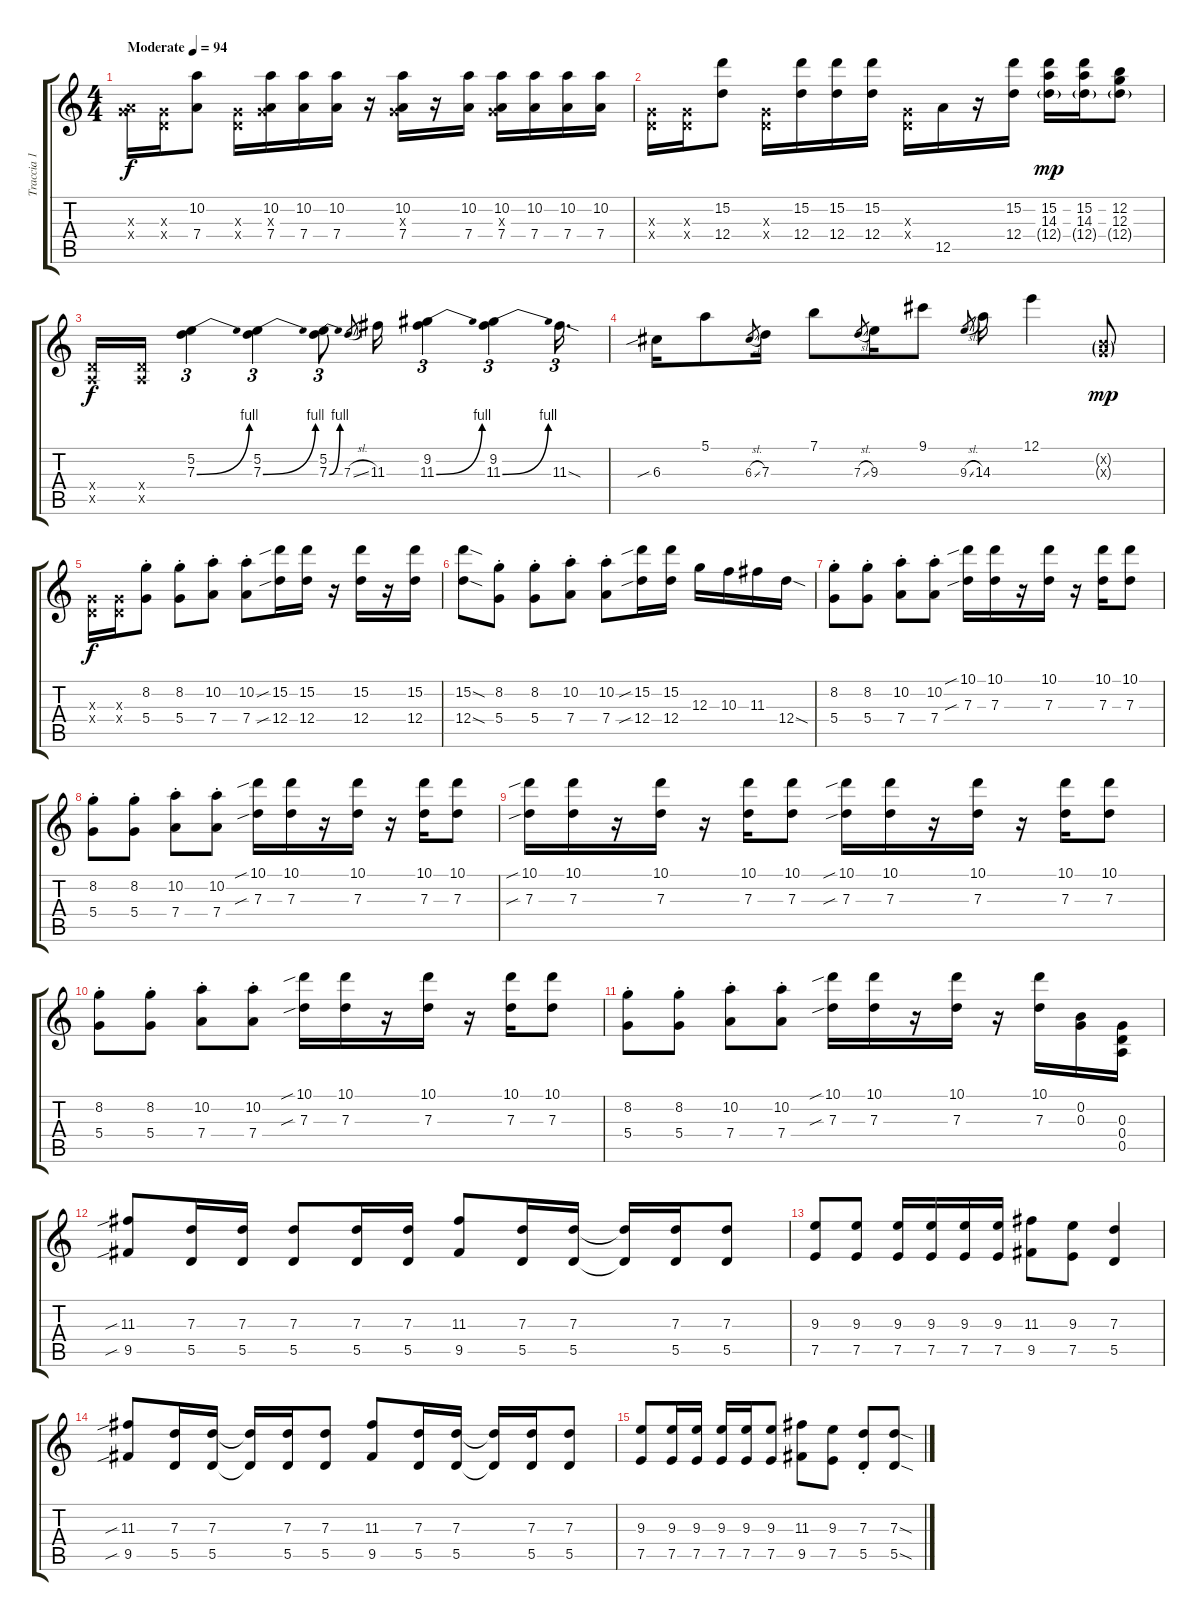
\track ("Traccia 1" "Traccia 1") {instrument acousticguitarsteel}
\staff {score tabs}
\tuning (E4 B3 G3 D3 A2 E2) {hide}
\ts (4 4)
\tempo (94 "Moderate")
\clef g2
\ks c
(0.3{x} 7.4{x}).16{dy f instrument acousticguitarsteel} (0.3{x} 0.4{x}).16 (10.2 7.4).8 (0.3{x} 0.4{x}).16 (10.2 0.3{x} 7.4).16 (10.2 7.4).16 (10.2 7.4).16 r.16 (10.2 0.3{x} 7.4).16 r.16 (10.2 7.4).16 (10.2 0.3{x} 7.4).16 (10.2 7.4).16 (10.2 7.4).16 (10.2 7.4).16 |
(0.3{x} 0.4{x}).16 (0.3{x} 0.4{x}).16 (15.2 12.4).8 (0.3{x} 0.4{x}).16 (15.2 12.4).16 (15.2 12.4).16 (15.2 12.4).16 (0.3{x} 0.4{x}).16 12.5.16 r.16 (15.2 12.4).16 (15.2 14.3 12.4{g}).16{dy mp} (15.2 14.3 12.4{g}).16 (12.2 12.3 12.4{g}).8 |
(0.4{x} 0.5{x}).16{dy f} (0.4{x} 0.5{x}).16 (5.2 7.3{be (bend 0 0 60 4)}).4{tu (3 2)} (5.2 7.3{be (bend 0 0 60 4)}).4{tu (3 2)} (5.2 7.3{be (bend 0 0 60 4)}).8{tu (3 2)} 7.3{sl}.8{gr} 11.3.16 (9.2 11.3{be (bend 0 0 60 4)}).4{tu (3 2)} (9.2 11.3{be (bend 0 0 60 4)}).4{tu (3 2)} 11.3{sod}.16{d tu (3 2)} |
6.3{sib}.16 5.1.8 6.3{sl}.8{gr} 7.3.16 7.1.8 7.3{sl}.8{gr} 9.3.16 9.1.8 9.3{sl}.8{gr} 14.3.16 12.1.4 (0.2{g x} 0.3{g x}).8{dy mp} |
(0.3{x} 0.4{x}).16{dy f} (0.3{x} 0.4{x}).16 (8.2{st} 5.4).8 (8.2{st} 5.4).8 (10.2{st} 7.4).8 (10.2{st} 7.4).8 (15.2{sib} 12.4{sib}).16 (15.2 12.4).16 r.16 (15.2 12.4).16 r.16 (15.2 12.4).16 |
(15.2{sod} 12.4{sod}).8 (8.2{st} 5.4).8 (8.2{st} 5.4).8 (10.2{st} 7.4).8 (10.2{st} 7.4).8 (15.2{sib} 12.4{sib}).16 (15.2 12.4).16 12.3.16 10.3.16 11.3.16 12.4{sod}.16 |
(8.2{st} 5.4).8 (8.2{st} 5.4).8 (10.2{st} 7.4).8 (10.2{st} 7.4).8 (10.1{sib} 7.3{sib}).16 (10.1 7.3).16 r.16 (10.1 7.3).16 r.16 (10.1 7.3).16 (10.1 7.3).8 |
(8.2{st} 5.4).8 (8.2{st} 5.4).8 (10.2{st} 7.4).8 (10.2{st} 7.4).8 (10.1{sib} 7.3{sib}).16 (10.1 7.3).16 r.16 (10.1 7.3).16 r.16 (10.1 7.3).16 (10.1 7.3).8 |
(10.1{sib} 7.3{sib}).16 (10.1 7.3).16 r.16 (10.1 7.3).16 r.16 (10.1 7.3).16 (10.1 7.3).8 (10.1{sib} 7.3{sib}).16 (10.1 7.3).16 r.16 (10.1 7.3).16 r.16 (10.1 7.3).16 (10.1 7.3).8 |
(8.2{st} 5.4).8 (8.2{st} 5.4).8 (10.2{st} 7.4).8 (10.2{st} 7.4).8 (10.1{sib} 7.3{sib}).16 (10.1 7.3).16 r.16 (10.1 7.3).16 r.16 (10.1 7.3).16 (10.1 7.3).8 |
(8.2{st} 5.4).8 (8.2{st} 5.4).8 (10.2{st} 7.4).8 (10.2{st} 7.4).8 (10.1{sib} 7.3{sib}).16 (10.1 7.3).16 r.16 (10.1 7.3).16 r.16 (10.1 7.3).16 (0.2 0.3).16 (0.3 0.4 0.5).16 |
(11.3{sib} 9.5{sib}).8 (7.3 5.5).16 (7.3 5.5).16 (7.3 5.5).8 (7.3 5.5).16 (7.3 5.5).16 (11.3 9.5).8 (7.3 5.5).16 (7.3 5.5).16 (7.3{t} 5.5{t}).16 (7.3 5.5).16 (7.3 5.5).8 |
(9.3 7.5).8 (9.3 7.5).8 (9.3 7.5).16 (9.3 7.5).16 (9.3 7.5).16 (9.3 7.5).16 (11.3 9.5).8 (9.3 7.5).8 (7.3 5.5).4 |
(11.3{sib} 9.5{sib}).8 (7.3 5.5).16 (7.3 5.5).16 (7.3{t} 5.5{t}).16 (7.3 5.5).16 (7.3 5.5).8 (11.3 9.5).8 (7.3 5.5).16 (7.3 5.5).16 (7.3{t} 5.5{t}).16 (7.3 5.5).16 (7.3 5.5).8 |
(9.3 7.5).8 (9.3 7.5).16 (9.3 7.5).16 (9.3 7.5).16 (9.3 7.5).16 (9.3 7.5).8 (11.3 9.5).8 (9.3 7.5).8 (7.3 5.5{st}).8 (7.3{sod} 5.5{sod}).8
